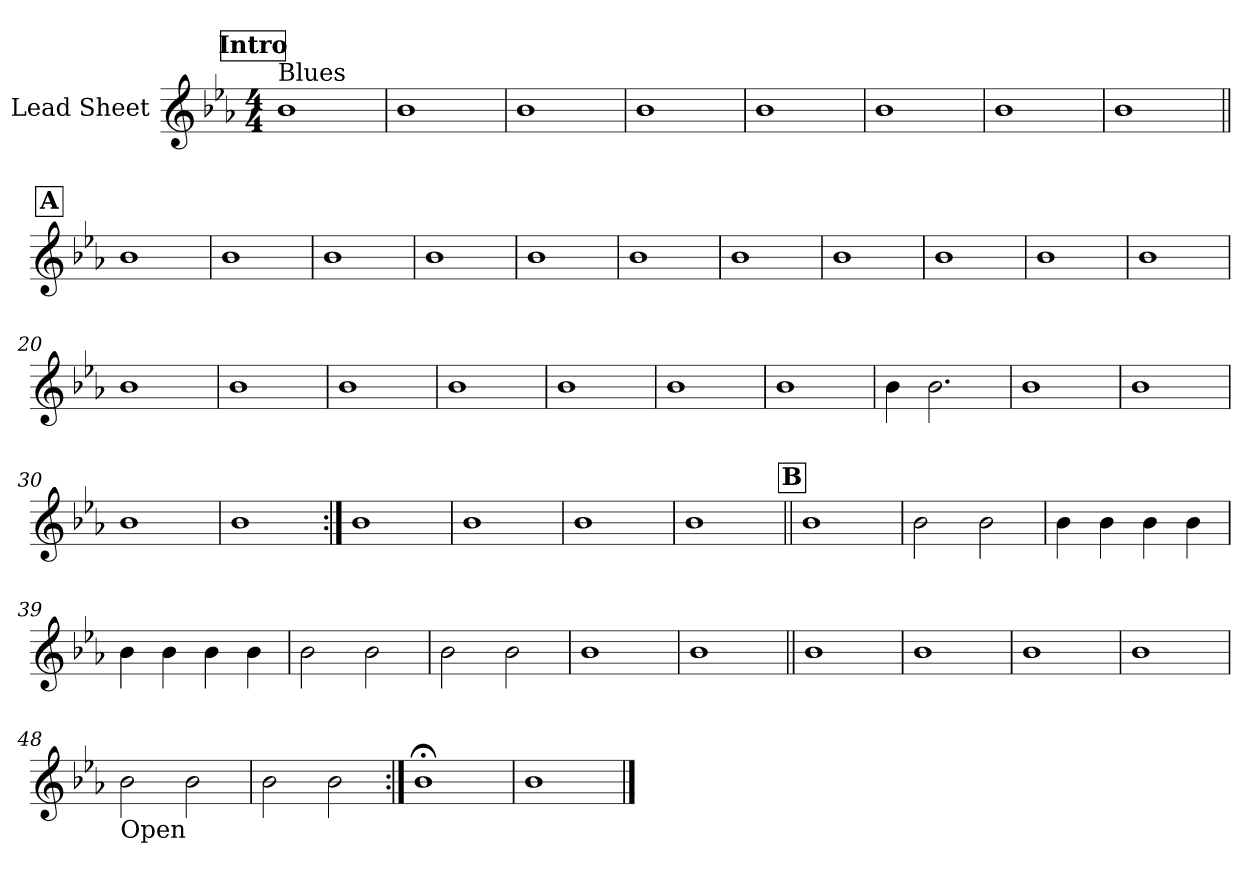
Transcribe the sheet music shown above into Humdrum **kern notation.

**kern
*part1
*staff1
*I"Lead Sheet
*clefG2
*k[b-e-a-]
*c:
*M4/4
*MM100
!!LO:REH:place=s1:a:fs=14:t=Intro
=1
!LO:TX:a:t=Blues
1b-
=2
1b-
=3
1b-
=4
1b-
!!LO:LB:g=z
=5
1b-
=6
1b-
=7
1b-
=8
1b-
!!LO:LB:g=z
!!LO:REH:place=s1:a:fs=14:t=A
=9||
1b-
=10
1b-
=11
1b-
=12
1b-
=13
1b-
=14
1b-
=15
1b-
=16
1b-
!!LO:LB:g=z
=17
1b-
=18
1b-
=19
1b-
=20
1b-
=21
1b-
=22
1b-
=23
1b-
=24
1b-
!!LO:LB:g=z
=25
1b-
=26
1b-
=27
4b-\
2.b-\
=28
1b-
!!LO:LB:g=z
=29
1b-
=30
1b-
=31
1b-
!!LO:LB:g=z
=32:|!
1b-
=33
1b-
=34
1b-
=35
1b-
!!LO:LB:g=z
!!LO:REH:place=s1:a:fs=14:t=B
=36||
1b-
=37
2b-\
2b-\
=38
4b-\
4b-\
4b-\
4b-\
=39
4b-\
4b-\
4b-\
4b-\
!!LO:LB:g=z
=40
2b-\
2b-\
=41
2b-\
2b-\
=42
1b-
=43
1b-
!!LO:LB:g=z
=44||
1b-
=45
1b-
=46
1b-
=47
1b-
!!LO:PB:g=z
=48
!LO:TX:b:t=Open
2b-\
2b-\
=49
2b-\
2b-\
=50:|!
1b-;<
=51
1b-
==
*-
